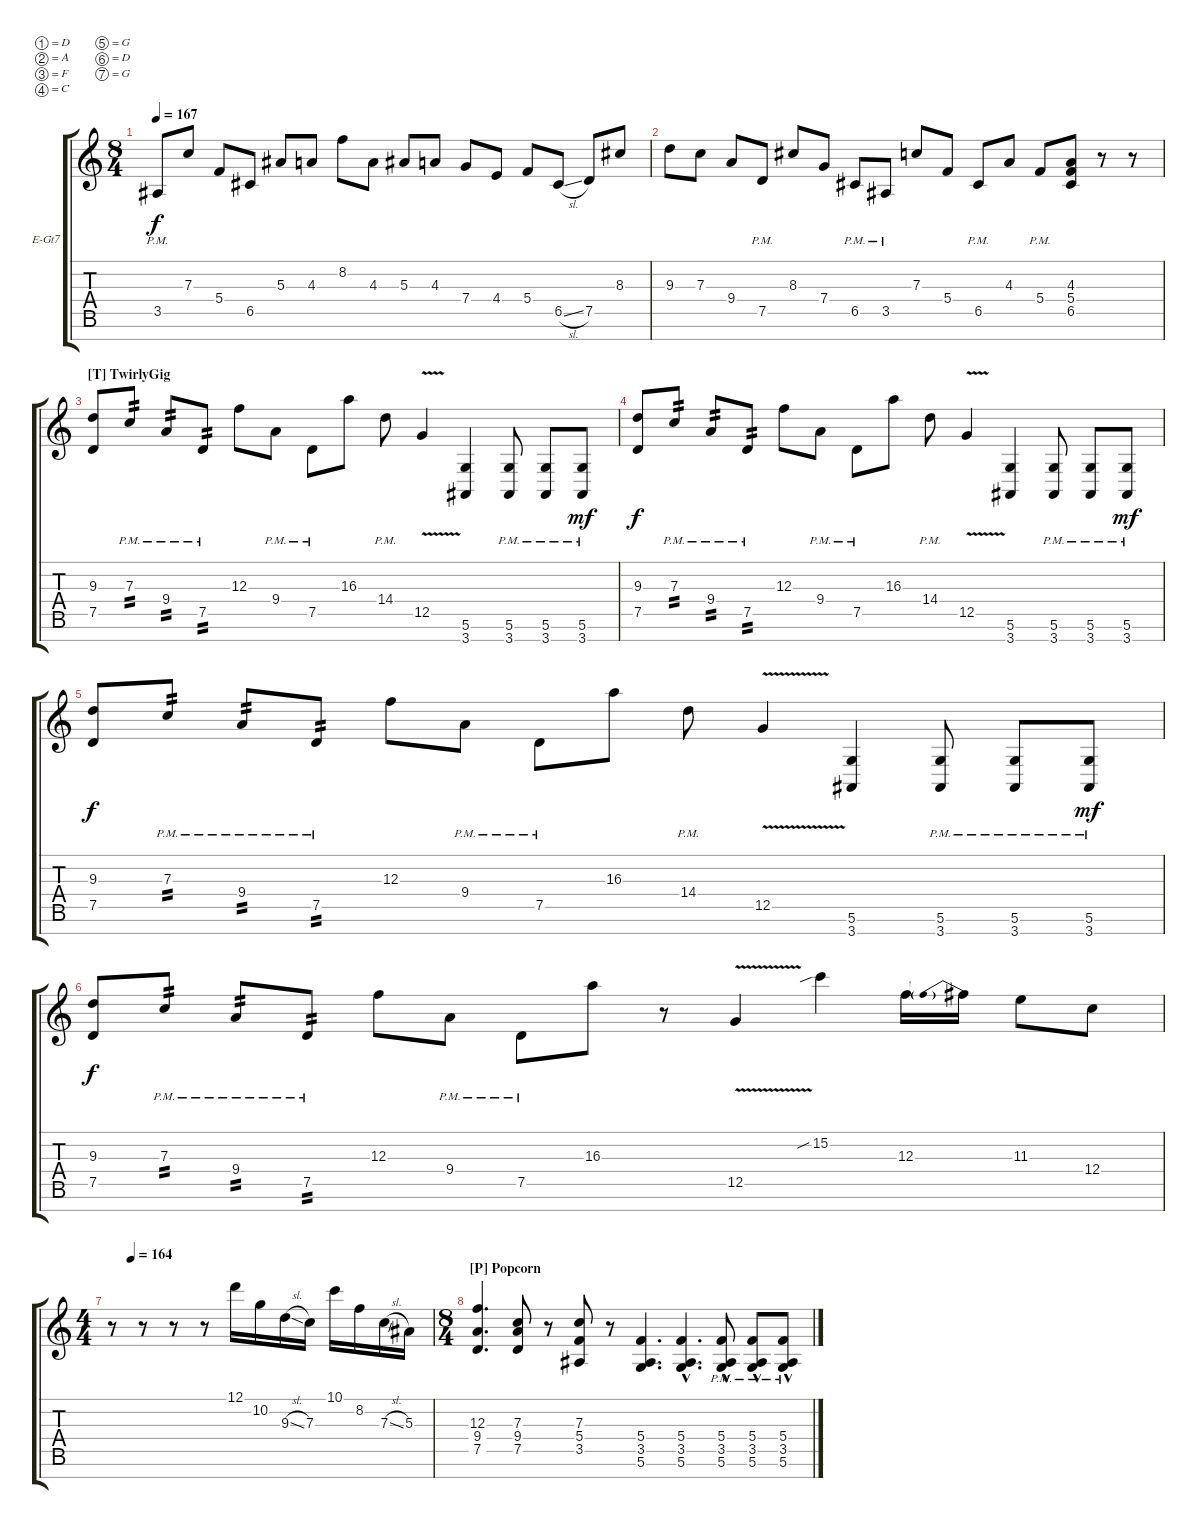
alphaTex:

\defaultSystemsLayout 4
\bracketExtendMode groupsimilarinstruments
\firstSystemTrackNameOrientation horizontal
\otherSystemsTrackNameOrientation horizontal
\track ("Adesola" "E-Gt7") {instrument distortionguitar}
\staff {score tabs}
\tuning (D4 A3 F3 C3 G2 D2 G1)
\ts (8 4)
\tempo 167
\clef g2
\ks c
3.5{pm}.8{dy f} 7.3.8 5.4.8 6.5.8 5.3.8 4.3.8 8.2.8 4.3.8 5.3.8 4.3.8 7.4.8 4.4.8 5.4.8 6.5{sl}.8 7.5.8 8.3.8 |
9.3.8 7.3.8 9.4.8 7.5{pm}.8 8.3.8 7.4.8 6.5{pm}.8 3.5{pm}.8 7.3.8 5.4.8 6.5{pm}.8 4.3.8 5.4{pm}.8 (4.3 5.4 6.5).8 r.8 r.8 |
\section ("T" "TwirlyGig")
(9.3 7.5).8 7.3{pm}.8{tp 2} 9.4{pm}.8{tp 2} 7.5{pm}.8{tp 2} 12.3.8 9.4{pm}.8 7.5{pm}.8 16.3.8 14.4{pm}.8 12.5{v}.4 (3.7 5.6).4 (5.6{pm} 3.7{pm}).8 (5.6{pm} 3.7{pm}).8 (3.7{pm} 5.6{pm}).8{dy mf} |
(9.3 7.5).8{dy f} 7.3{pm}.8{tp 2} 9.4{pm}.8{tp 2} 7.5{pm}.8{tp 2} 12.3.8 9.4{pm}.8 7.5{pm}.8 16.3.8 14.4{pm}.8 12.5{v}.4 (3.7 5.6).4 (5.6{pm} 3.7{pm}).8 (5.6{pm} 3.7{pm}).8 (3.7{pm} 5.6{pm}).8{dy mf} |
(9.3 7.5).8{dy f} 7.3{pm}.8{tp 2} 9.4{pm}.8{tp 2} 7.5{pm}.8{tp 2} 12.3.8 9.4{pm}.8 7.5{pm}.8 16.3.8 14.4{pm}.8 12.5{v}.4 (3.7 5.6).4 (5.6{pm} 3.7{pm}).8 (5.6{pm} 3.7{pm}).8 (3.7{pm} 5.6{pm}).8{dy mf} |
(9.3 7.5).8{dy f} 7.3{pm}.8{tp 2} 9.4{pm}.8{tp 2} 7.5{pm}.8{tp 2} 12.3.8 9.4{pm}.8 7.5{pm}.8 16.3.8 r.8 12.5{v}.4 15.2{sib}.4 12.3.16 12.3{be (prebend 0 2 60 2) t}.16 11.3.8 12.4.8 |
\ts (4 4)
\tempo (164 0.0625)
r.8 r.8 r.8 r.8 12.1.16 10.2.16 9.3{sl}.16 7.3.16 10.1.16 8.2.16 7.3{sl}.16 5.3.16 |
\ts (8 4)
\section ("P" "Popcorn")
(7.5 9.4 12.3).4{d} (7.3 9.4 7.5).8 r.8 (3.5 5.4 7.3).8 r.8 (3.5 5.4 5.6).4{d} (5.6{hac} 3.5{hac} 5.4{hac}).4{d} (5.4{hac pm} 3.5{hac pm} 5.6{hac pm}).8 (5.6{hac pm} 3.5{hac pm} 5.4{hac pm}).8 (5.4{hac pm} 3.5{hac pm} 5.6{hac pm}).8
